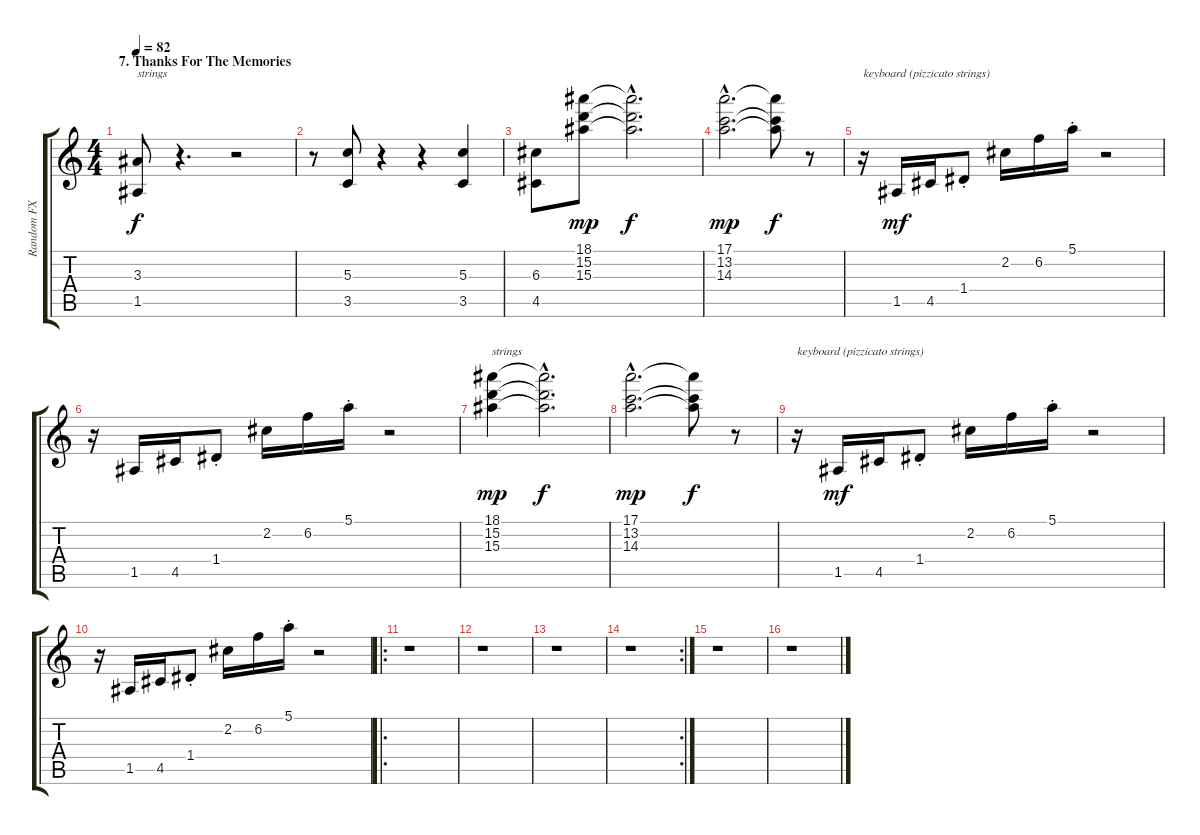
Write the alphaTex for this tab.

\track ("Random FX" "Random FX") {instrument acousticguitarnylon}
\staff {score tabs}
\tuning (E4 B3 G3 D3 A2 D2) {hide}
\ts (4 4)
\section ("" "7. Thanks For The Memories")
\tempo 82
\tempo 78
\tempo 82
\clef g2
\ks c
(3.3 1.5).8{txt "strings" dy f instrument stringensemble1} r.4{d} r.2 |
r.8 (5.3 3.5).8 r.4{volume 5} r.4{volume 16} (5.3 3.5).4 |
(6.3 4.5).8 (18.1 15.2 15.3).8{dy mp volume 0} (18.1{hac t} 15.2{hac t} 15.3{hac t}).2{d dy f volume 16} |
(17.1{hac} 13.2{hac} 14.3{hac}).2{d dy mp volume 0} (17.1{t} 13.2{t} 14.3{t}).8{dy f} r.8 |
r.16{txt "keyboard (pizzicato strings)" volume 16 balance 6 instrument pizzicatostrings} 1.5.16{dy mf} 4.5.16 1.4{st}.8 2.2.16 6.2.16 5.1{st}.16 r.2 |
r.16{balance 11} 1.5.16 4.5.16 1.4{st}.8 2.2.16 6.2.16 5.1{st}.16 r.2 |
(18.1 15.2 15.3).4{txt "strings" dy mp volume 0 balance 8 instrument stringensemble1} (18.1{hac t} 15.2{hac t} 15.3{hac t}).2{d dy f volume 16} |
(17.1{hac} 13.2{hac} 14.3{hac}).2{d dy mp volume 0} (17.1{t} 13.2{t} 14.3{t}).8{dy f} r.8 |
r.16{txt "keyboard (pizzicato strings)" volume 16 balance 6 instrument pizzicatostrings} 1.5.16{dy mf} 4.5.16 1.4{st}.8 2.2.16 6.2.16 5.1{st}.16 r.2 |
r.16{balance 11} 1.5.16 4.5.16 1.4{st}.8 2.2.16 6.2.16 5.1{st}.16 r.2 |
\ro
r.1 |
r.1 |
r.1 |
\rc 2
r.1 |
r.1 |
r.1
